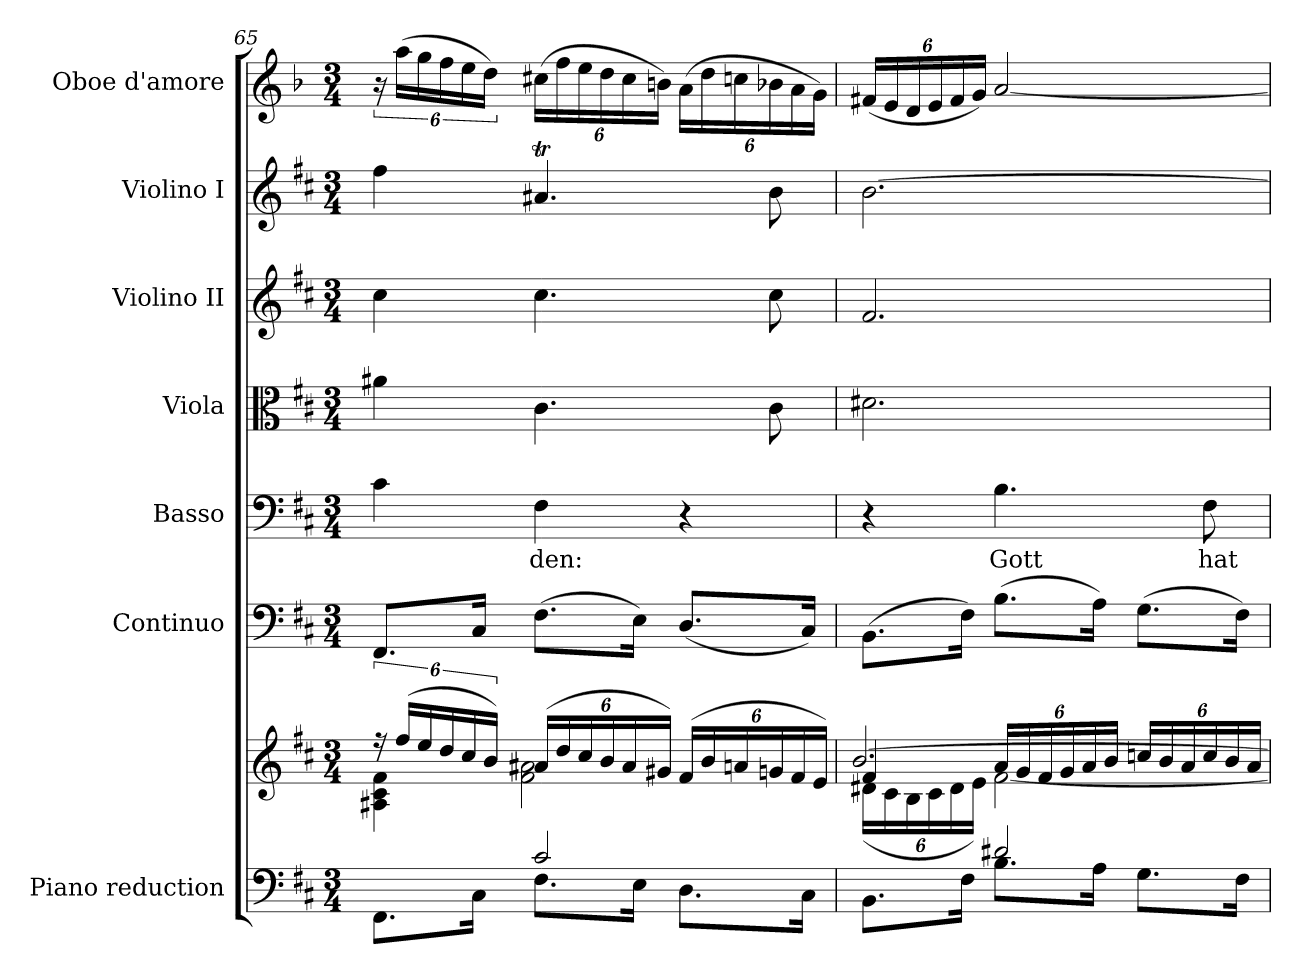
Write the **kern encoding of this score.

**kern	**kern	**kern	**kern	**text	**kern	**kern	**kern	**kern
*part7	*part7	*part6	*part5	*part5	*part4	*part3	*part2	*part1
*staff8	*staff7	*staff6	*staff5	*staff5	*staff4	*staff3	*staff2	*staff1
*I"Piano reduction	*	*I"Continuo	*I"Basso	*	*I"Viola	*I"Violino II	*I"Violino I	*I"Oboe d'amore
*I'Pno	*	*	*	*	*	*	*	*I'Ob
*clefF4	*clefG2	*clefF4	*clefF4	*	*clefC3	*clefG2	*clefG2	*clefG2
*	*	*	*	*	*	*	*	*ITrd2c3
*k[f#c#]	*k[f#c#]	*k[f#c#]	*k[f#c#]	*	*k[f#c#]	*k[f#c#]	*k[f#c#]	*k[f#c#]
*M3/4	*M3/4	*M3/4	*M3/4	*	*M3/4	*M3/4	*M3/4	*M3/4
=65	=65	=65	=65	=65	=65	=65	=65	=65
*^	*^	*	*	*	*	*	*	*
4ryy	8.FF#\L	24r	4A#X\ 4c#\ 4f#\	8.FF#/L	4c#\	.	4a#X\	4cc#\	4ff#\	24r
.	.	(24ff#/LL	.	.	.	.	.	.	.	(24ff#\LL
.	.	24ee/	.	.	.	.	.	.	.	24ee\
.	.	24dd/	.	.	.	.	.	.	.	24dd\
.	.	24cc#/	.	.	.	.	.	.	.	24cc#\
.	16C#\Jk	.	.	16C#/Jk	.	.	.	.	.	.
.	.	24b/JJ)	.	.	.	.	.	.	.	24b\JJ)
*	*	*Xbrackettup	*	*	*	*	*	*	*	*
!	!	!	!	!	!	!LO:LY:b	!	!	!	!
*	*	*	*	*	*	*	*	*	*	*Xbrackettup
2c#/	8.F#\L	(24a#X/LL	2f#\ 2a#\	(8.F#\L	4F#\	den:	4.c#\	4.cc#\	4.a#Xt/	(24a#X\LL
.	.	24dd/	.	.	.	.	.	.	.	24dd\
.	.	24cc#/	.	.	.	.	.	.	.	24cc#\
.	.	24b/	.	.	.	.	.	.	.	24b\
.	.	24a#/	.	.	.	.	.	.	.	24a#\
.	16E\Jk	.	.	16E\Jk)	.	.	.	.	.	.
.	.	24g#X/JJ)	.	.	.	.	.	.	.	24g#X\JJ)
.	8.D\L	(24f#/LL	.	(8.D/L	4r	.	.	.	.	(24f#\LL
.	.	24b/	.	.	.	.	.	.	.	24b\
.	.	24an/	.	.	.	.	.	.	.	24an\
.	.	24gn/	.	.	.	.	8c#\	8cc#\	8b\	24gn\
.	.	24f#/	.	.	.	.	.	.	.	24f#\
.	16C#\Jk	.	.	16C#/Jk)	.	.	.	.	.	.
.	.	24e/JJ)	.	.	.	.	.	.	.	24e\JJ)
=66	=66	=66	=66	=66	=66	=66	=66	=66	=66	=66
*	*	*	*^	*	*	*	*	*	*	*
4ryy	8.BB\L	4f#/	(24d#X\LL	[2.b/	(8.BB\L	4r	.	2.d#X\	2.f#/	[2.b\	(24d#X/LL
.	.	.	24c#\	.	.	.	.	.	.	.	24c#/
.	.	.	24B\	.	.	.	.	.	.	.	24B/
.	.	.	24c#\	.	.	.	.	.	.	.	24c#/
.	.	.	24d#\	.	.	.	.	.	.	.	24d#/
.	16F#\Jk	.	.	.	16F#\Jk)	.	.	.	.	.	.
.	.	.	24e\JJ)	.	.	.	.	.	.	.	24e/JJ)
!	!	!	!	!	!	!	!LO:LY:b	!	!	!	!
2d#X/	8.B\L	24a/LL	[2f#\	.	(8.B\L	4.B\	Gott	.	.	.	[2f#/
.	.	24g/	.	.	.	.	.	.	.	.	.
.	.	24f#/	.	.	.	.	.	.	.	.	.
.	.	24g/	.	.	.	.	.	.	.	.	.
.	.	24a/	.	.	.	.	.	.	.	.	.
.	16A\Jk	.	.	.	16A\Jk)	.	.	.	.	.	.
.	.	24b/JJ	.	.	.	.	.	.	.	.	.
.	8.G\L	24ccn/LL	.	.	(8.G\L	.	.	.	.	.	.
.	.	24b/	.	.	.	.	.	.	.	.	.
.	.	24a/	.	.	.	.	.	.	.	.	.
!	!	!	!	!	!	!	!LO:LY:b	!	!	!	!
.	.	24cc/	.	.	.	8F#\	hat	.	.	.	.
.	.	24b/	.	.	.	.	.	.	.	.	.
.	16F#\Jk	.	.	.	16F#\Jk)	.	.	.	.	.	.
.	.	24a/JJ	.	.	.	.	.	.	.	.	.
*v	*v	*	*	*	*	*	*	*	*	*	*
*	*v	*v	*v	*	*	*	*	*	*	*
=	=	=	=	=	=	=	=	=
*-	*-	*-	*-	*-	*-	*-	*-	*-
